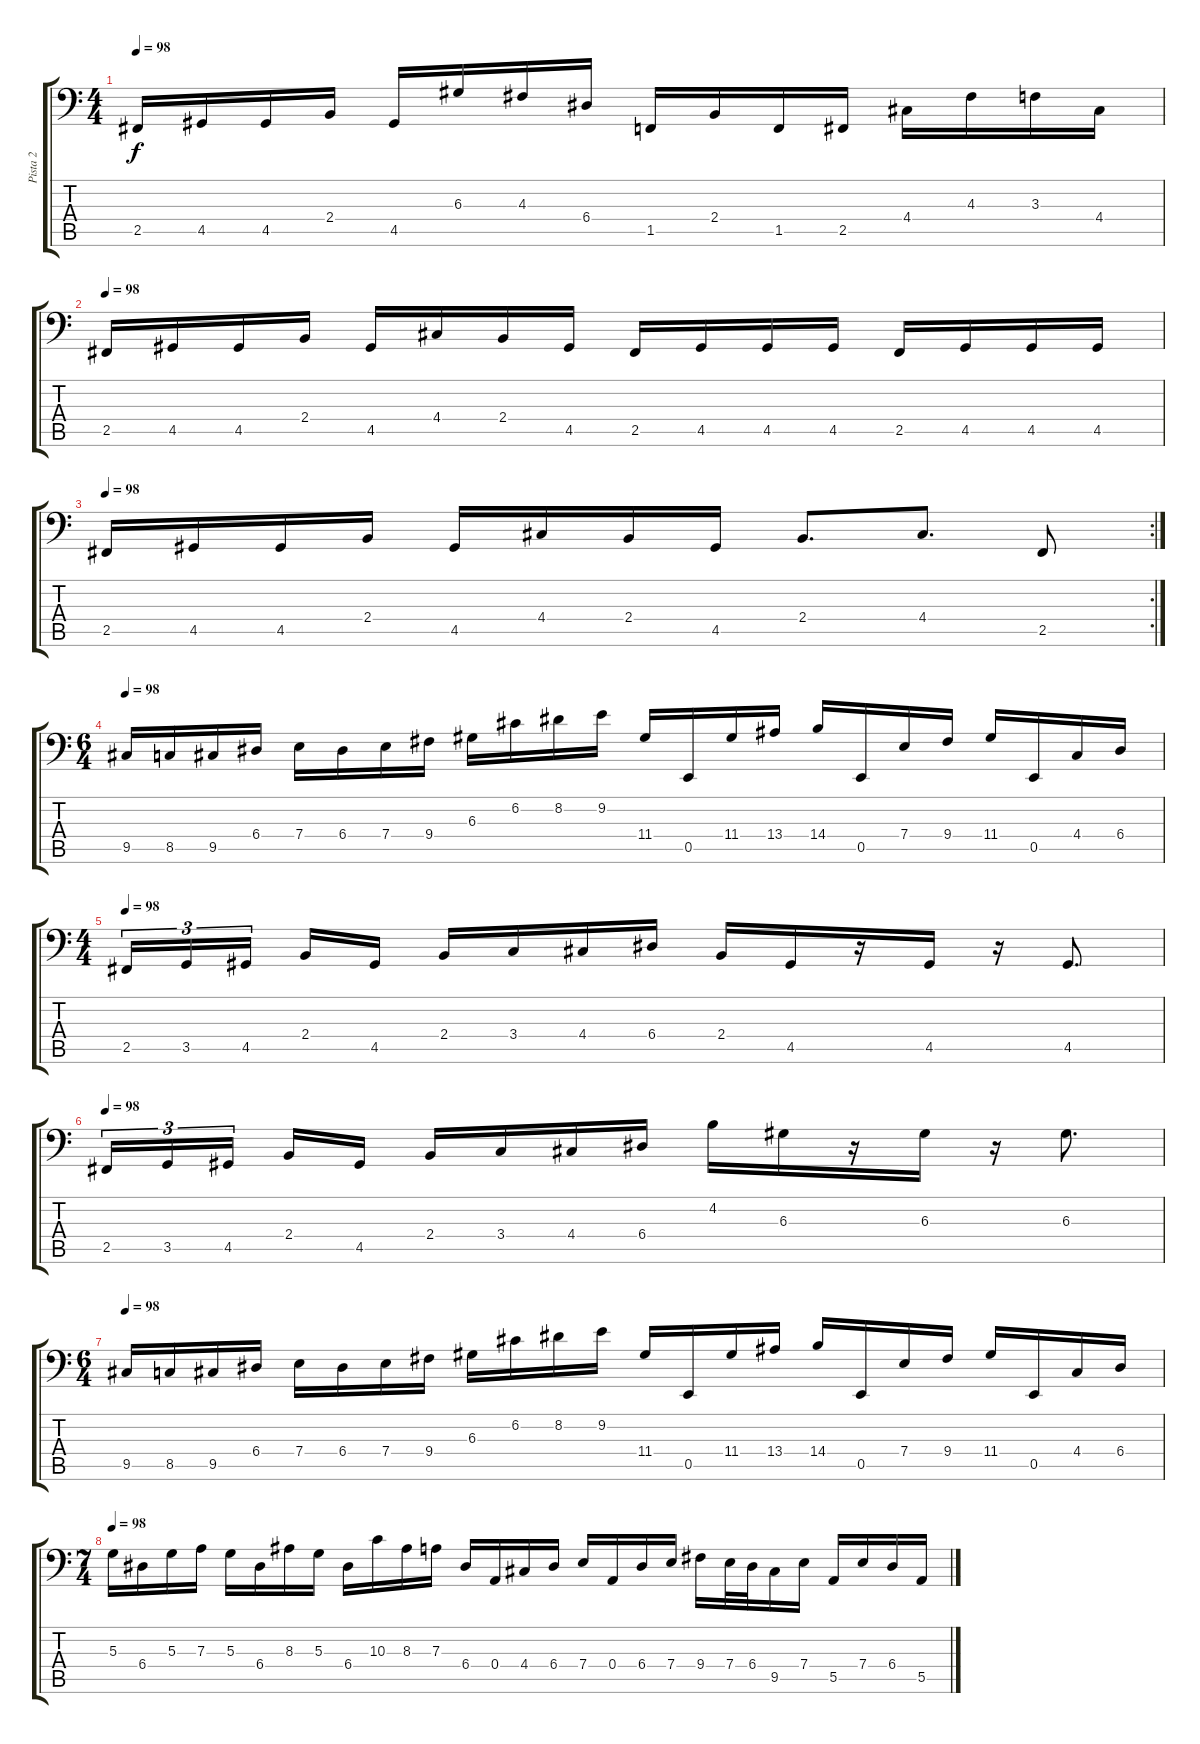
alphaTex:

\track ("Pista 2" "Pista 2") {instrument electricbassfinger}
\staff {score tabs}
\tuning (C3 G2 D2 A1 E1 B0) {hide}
\ts (4 4)
\tempo 98
\clef f4
\ks c
2.5.16{dy f} 4.5.16 4.5.16 2.4.16 4.5.16 6.3.16 4.3.16 6.4.16 1.5.16 2.4.16 1.5.16 2.5.16 4.4.16 4.3.16 3.3.16 4.4.16 |
\tempo 98
2.5.16 4.5.16 4.5.16 2.4.16 4.5.16 4.4.16 2.4.16 4.5.16 2.5.16 4.5.16 4.5.16 4.5.16 2.5.16 4.5.16 4.5.16 4.5.16 |
\rc 2
\tempo 98
2.5.16 4.5.16 4.5.16 2.4.16 4.5.16 4.4.16 2.4.16 4.5.16 2.4.8{d} 4.4.8{d} 2.5.8 |
\ts (6 4)
\tempo 98
9.5.16 8.5.16 9.5.16 6.4.16 7.4.16 6.4.16 7.4.16 9.4.16 6.3.16 6.2.16 8.2.16 9.2.16 11.4.16 0.5.16 11.4.16 13.4.16 14.4.16 0.5.16 7.4.16 9.4.16 11.4.16 0.5.16 4.4.16 6.4.16 |
\ts (4 4)
\tempo 98
2.5.16{tu (3 2)} 3.5.16{tu (3 2)} 4.5.16{tu (3 2)} 2.4.16 4.5.16 2.4.16 3.4.16 4.4.16 6.4.16 2.4.16 4.5.16 r.16 4.5.16 r.16 4.5.8{d} |
\tempo 98
2.5.16{tu (3 2)} 3.5.16{tu (3 2)} 4.5.16{tu (3 2)} 2.4.16 4.5.16 2.4.16 3.4.16 4.4.16 6.4.16 4.2.16 6.3.16 r.16 6.3.16 r.16 6.3.8{d} |
\ts (6 4)
\tempo 98
9.5.16 8.5.16 9.5.16 6.4.16 7.4.16 6.4.16 7.4.16 9.4.16 6.3.16 6.2.16 8.2.16 9.2.16 11.4.16 0.5.16 11.4.16 13.4.16 14.4.16 0.5.16 7.4.16 9.4.16 11.4.16 0.5.16 4.4.16 6.4.16 |
\ts (7 4)
\tempo 98
5.3.16 6.4.16 5.3.16 7.3.16 5.3.16 6.4.16 8.3.16 5.3.16 6.4.16 10.3.16 8.3.16 7.3.16 6.4.16 0.4.16 4.4.16 6.4.16 7.4.16 0.4.16 6.4.16 7.4.16 9.4.16 7.4.32 6.4.32 9.5.16 7.4.16 5.5.16 7.4.16 6.4.16 5.5.16
